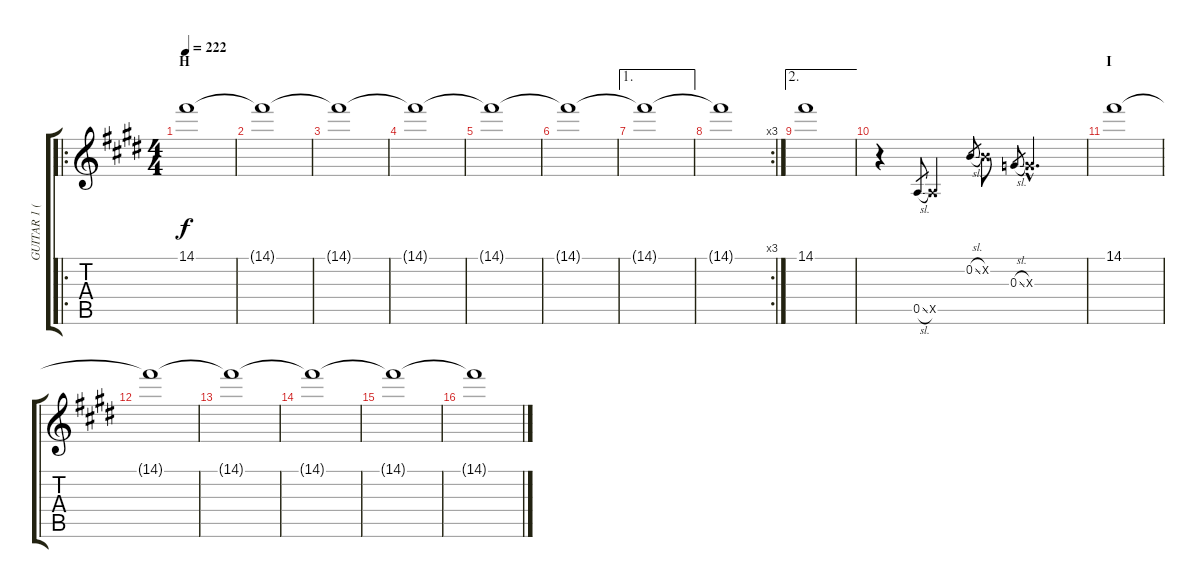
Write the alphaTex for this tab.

\track ("GUITAR 1 (RIGHT)" "GUITAR 1 (") {instrument distortionguitar}
\staff {score tabs}
\tuning (E4 B3 G3 D3 A2 E2) {hide}
\ro
\ts (4 4)
\section ("" "H")
\tempo 222
\clef g2
\ks c#minor
14.1.1{dy f} |
14.1{t}.1 |
14.1{t}.1 |
14.1{t}.1 |
14.1{t}.1 |
14.1{t}.1 |
\ae 1
14.1{t}.1 |
\rc 3
14.1{t}.1 |
\ae 2
14.1.1 |
r.4 0.5{sl}.8{gr} 0.5{x}.4 0.2{sl}.8{gr} 0.2{x}.8 0.3{sl}.8{gr} 0.3{hac x}.4{d} |
\section ("" "I")
14.1.1 |
14.1{t}.1 |
14.1{t}.1 |
14.1{t}.1 |
14.1{t}.1 |
14.1{t}.1
